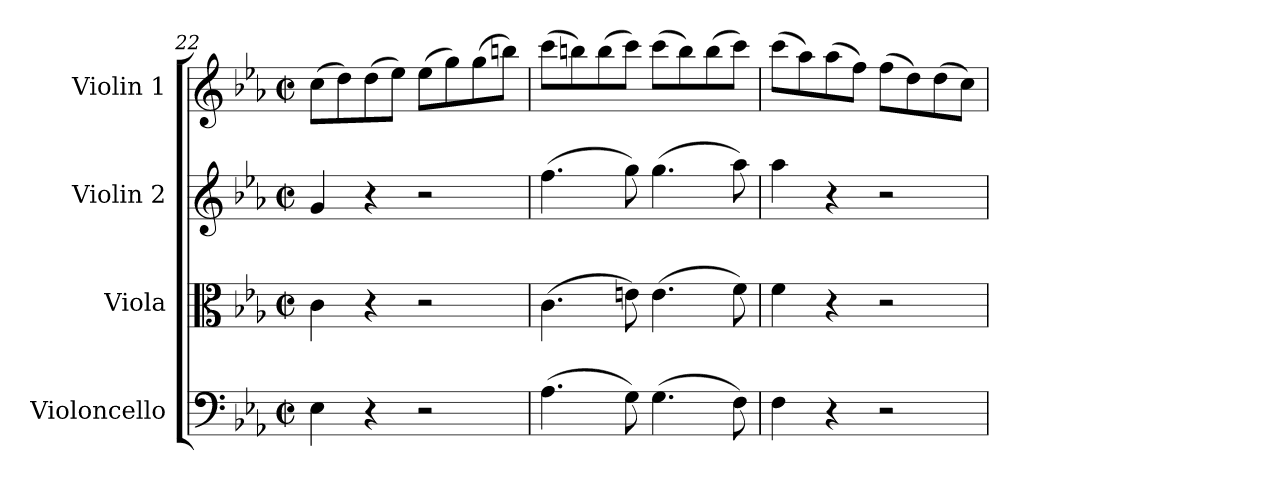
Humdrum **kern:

**kern	**kern	**kern	**kern
*part4	*part3	*part2	*part1
*staff4	*staff3	*staff2	*staff1
*I"Violoncello	*I"Viola	*I"Violin 2	*I"Violin 1
*I'Vc	*I'Vla	*I'Vln	*I'Vln
!!LO:PB:g=z
*clefF4	*clefC3	*clefG2	*clefG2
*k[b-e-a-]	*k[b-e-a-]	*k[b-e-a-]	*k[b-e-a-]
*M2/2	*M2/2	*M2/2	*M2/2
*met(c|)	*met(c|)	*met(c|)	*met(c|)
=22	=22	=22	=22
4E-\	4c\	4g/	(8cc\L
.	.	.	8dd\)
4r	4r	4r	(8dd\
.	.	.	8ee-\J)
2r	2r	2r	(8ee-\L
.	.	.	8gg\)
.	.	.	(8gg\
.	.	.	8bbn\J)
=23	=23	=23	=23
(4.A-\	(4.c\	(4.ff\	(8ccc\L
.	.	.	8bbn\)
.	.	.	(8bb\
8G\)	8en\)	8gg\)	8ccc\J)
(4.G\	(4.e\	(4.gg\	(8ccc\L
.	.	.	8bb\)
.	.	.	(8bb\
8F\)	8f\)	8aa-\)	8ccc\J)
!!LO:LB:g=z
=24	=24	=24	=24
4F\	4f\	4aa-\	(8ccc\L
.	.	.	8aa-\)
4r	4r	4r	(8aa-\
.	.	.	8ff\J)
2r	2r	2r	(8ff\L
.	.	.	8dd\)
.	.	.	(8dd\
.	.	.	8cc\J)
=	=	=	=
*-	*-	*-	*-
